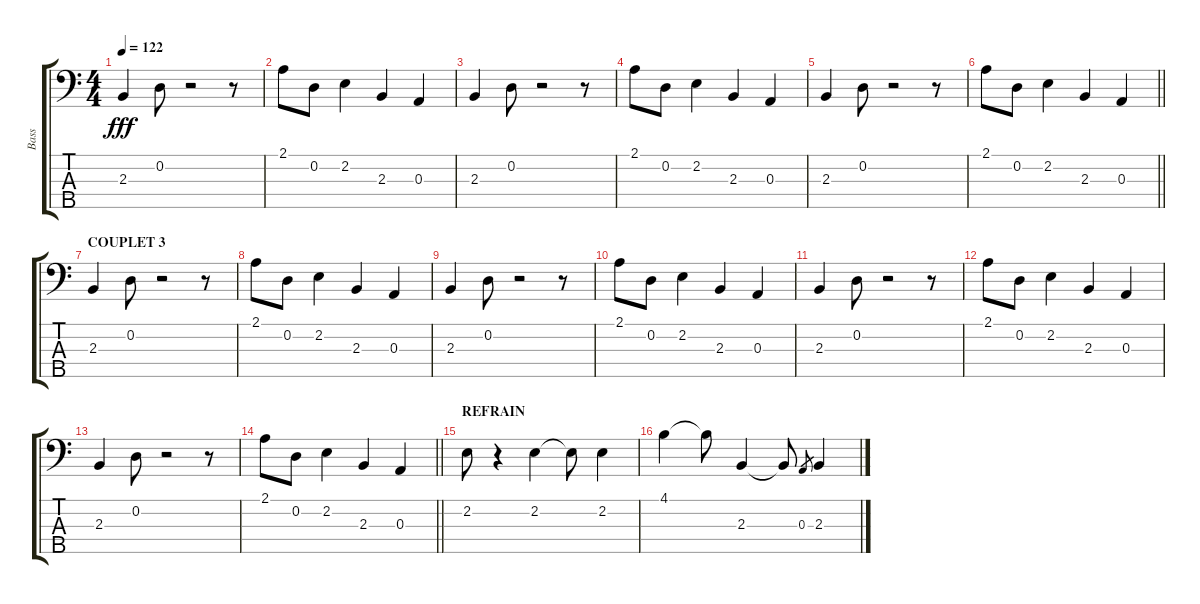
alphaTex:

\track ("Bass" "Bass") {instrument fretlessbass}
\staff {score tabs}
\tuning (G2 D2 A1 E1 B0) {hide}
\ts (4 4)
\tempo 122
\clef f4
\ks c
2.3.4{dy fff} 0.2.8 r.2 r.8 |
2.1.8 0.2.8 2.2.4 2.3.4 0.3.4 |
2.3.4 0.2.8 r.2 r.8 |
2.1.8 0.2.8 2.2.4 2.3.4 0.3.4 |
2.3.4 0.2.8 r.2 r.8 |
\barLineRight lightlight
2.1.8 0.2.8 2.2.4 2.3.4 0.3.4 |
\section ("" "COUPLET 3")
2.3.4 0.2.8 r.2 r.8 |
2.1.8 0.2.8 2.2.4 2.3.4 0.3.4 |
2.3.4 0.2.8 r.2 r.8 |
2.1.8 0.2.8 2.2.4 2.3.4 0.3.4 |
2.3.4 0.2.8 r.2 r.8 |
2.1.8 0.2.8 2.2.4 2.3.4 0.3.4 |
2.3.4 0.2.8 r.2 r.8 |
\barLineRight lightlight
2.1.8 0.2.8 2.2.4 2.3.4 0.3.4 |
\section ("" "REFRAIN")
2.2.8 r.4 2.2.4 2.2{t}.8 2.2.4 |
4.1.4 4.1{t}.8 2.3.4 2.3{t}.8 0.3.8{gr} 2.3.4
